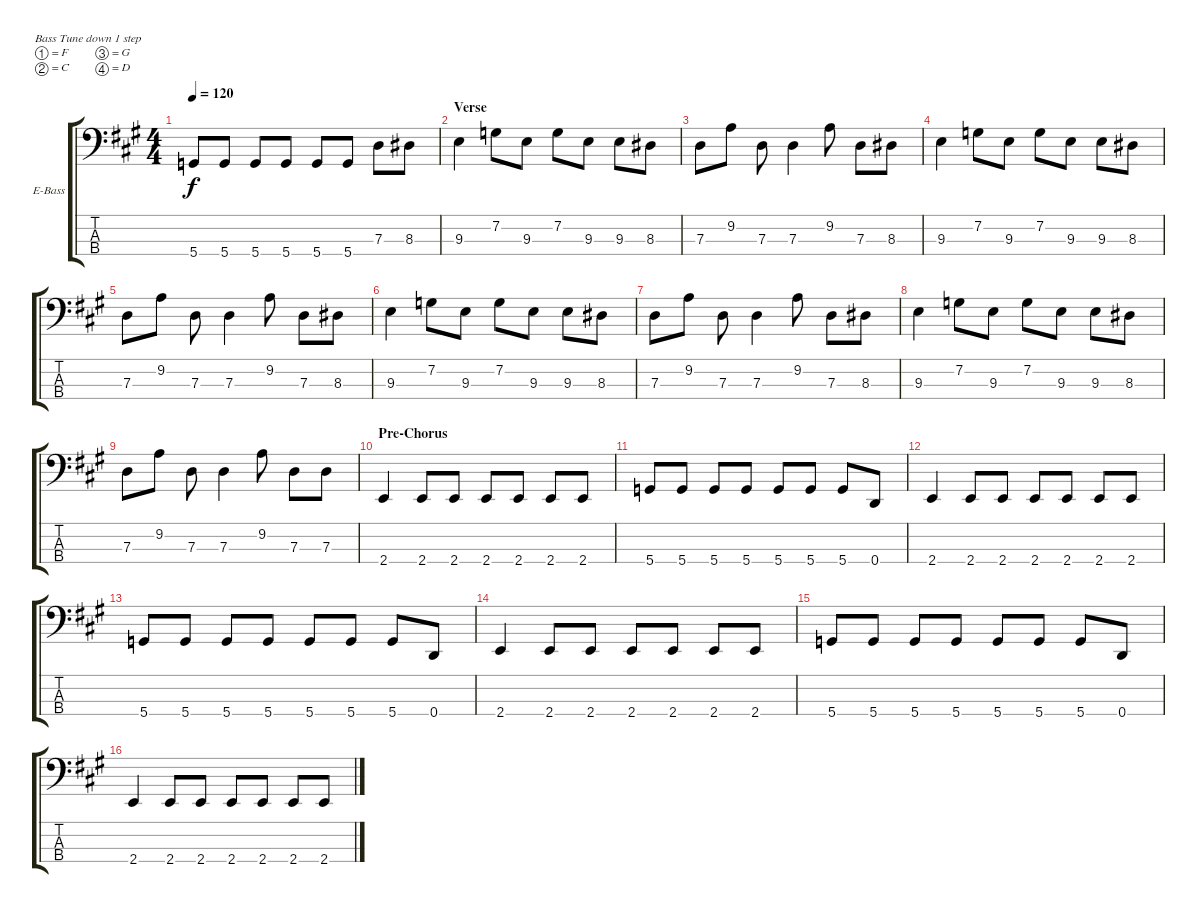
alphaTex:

\defaultSystemsLayout 4
\bracketExtendMode groupsimilarinstruments
\firstSystemTrackNameOrientation horizontal
\otherSystemsTrackNameOrientation horizontal
\track ("Bass" "E-Bass") {instrument electricbassfinger}
\staff {score tabs}
\tuning (F2 C2 G1 D1)
\ts (4 4)
\tempo 120
\clef f4
\scale
1.07062
\ks a
5.4.8{dy f} 5.4.8 5.4.8 5.4.8 5.4.8 5.4.8 7.3.8 8.3.8 |
\section ("" "Verse")
\scale
0.929382 9.3.4 7.2.8 9.3.8 7.2.8 9.3.8 9.3.8 8.3.8 |
\scale
1.07062 7.3.8 9.2.8 7.3.8 7.3.4 9.2.8 7.3.8 8.3.8 |
\scale
0.929382 9.3.4 7.2.8 9.3.8 7.2.8 9.3.8 9.3.8 8.3.8 |
\scale
1.07062 7.3.8 9.2.8 7.3.8 7.3.4 9.2.8 7.3.8 8.3.8 |
\scale
0.929382 9.3.4 7.2.8 9.3.8 7.2.8 9.3.8 9.3.8 8.3.8 |
\scale
1.07062 7.3.8 9.2.8 7.3.8 7.3.4 9.2.8 7.3.8 8.3.8 |
\scale
0.929382 9.3.4 7.2.8 9.3.8 7.2.8 9.3.8 9.3.8 8.3.8 |
\scale
1.07062 7.3.8 9.2.8 7.3.8 7.3.4 9.2.8 7.3.8 7.3.8 |
\section ("" "Pre-Chorus")
\scale
0.929382 2.4.4 2.4.8 2.4.8 2.4.8 2.4.8 2.4.8 2.4.8 |
\scale
1.07062 5.4.8 5.4.8 5.4.8 5.4.8 5.4.8 5.4.8 5.4.8 0.4.8 |
\scale
0.929382 2.4.4 2.4.8 2.4.8 2.4.8 2.4.8 2.4.8 2.4.8 |
\scale
1.07062 5.4.8 5.4.8 5.4.8 5.4.8 5.4.8 5.4.8 5.4.8 0.4.8 |
\scale
0.929382 2.4.4 2.4.8 2.4.8 2.4.8 2.4.8 2.4.8 2.4.8 |
\scale
1.07062 5.4.8 5.4.8 5.4.8 5.4.8 5.4.8 5.4.8 5.4.8 0.4.8 |
\scale
0.929382 2.4.4 2.4.8 2.4.8 2.4.8 2.4.8 2.4.8 2.4.8
